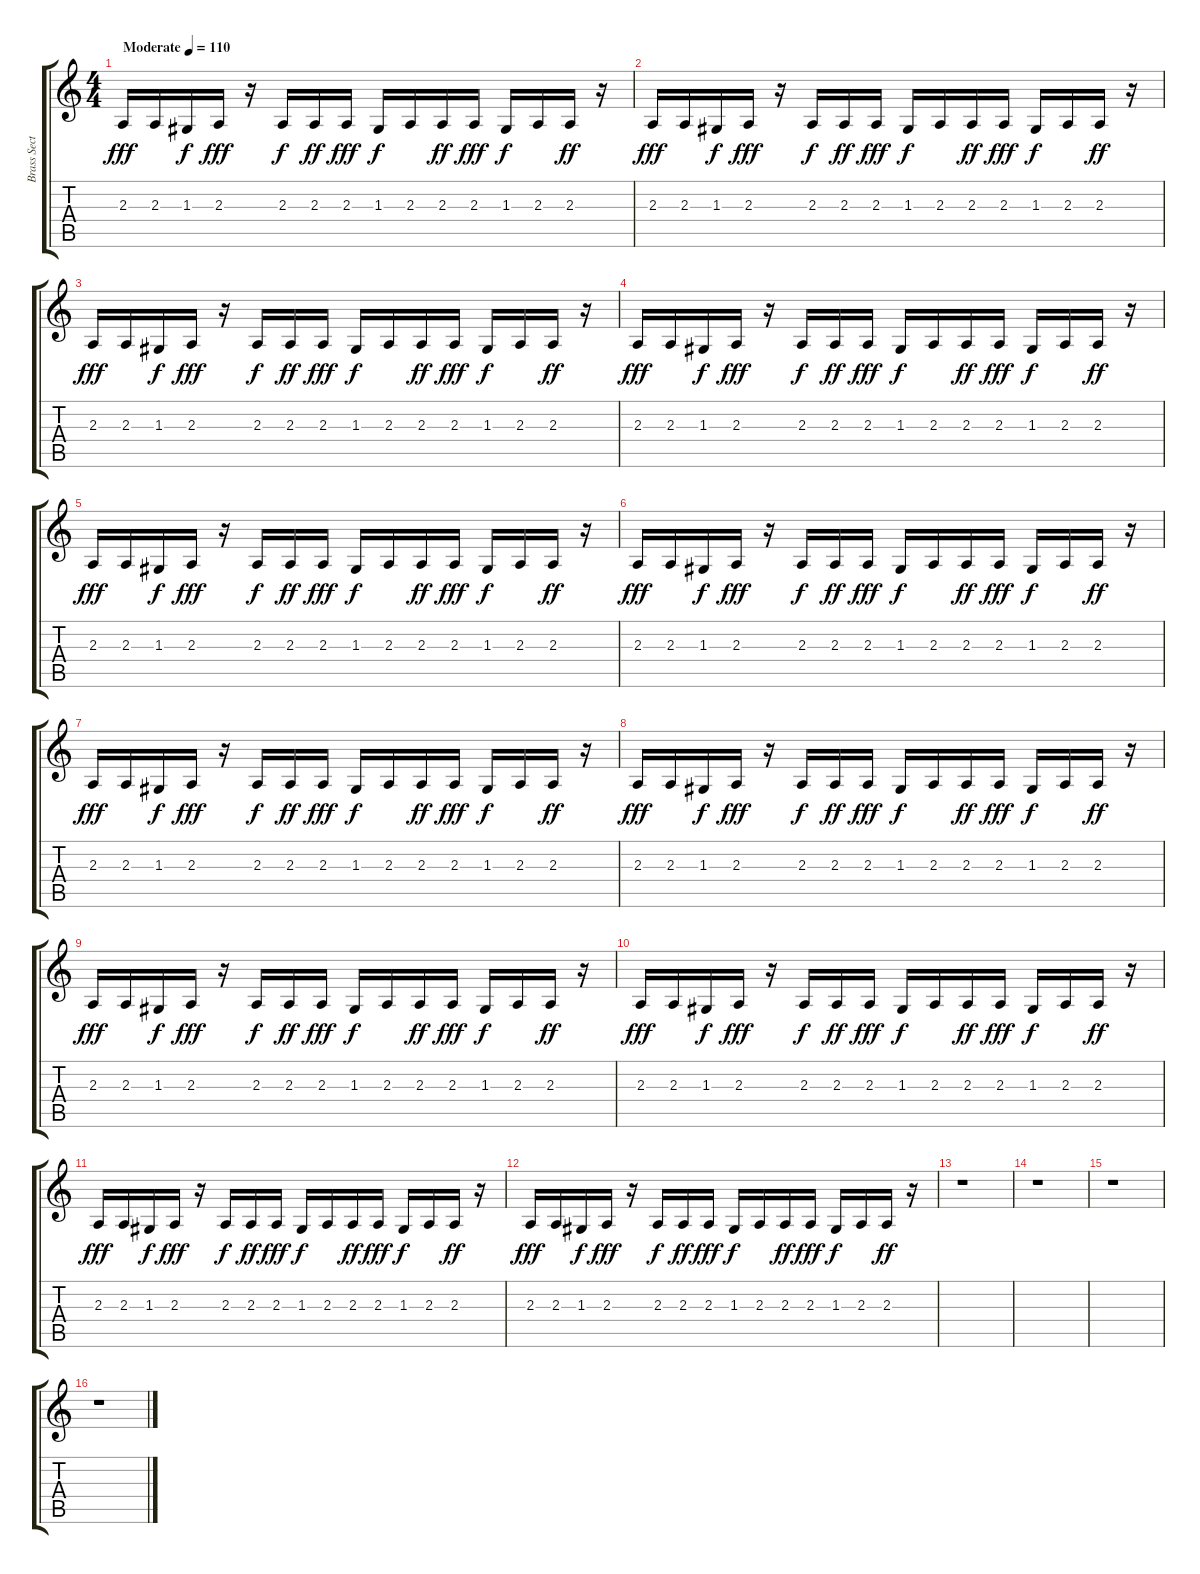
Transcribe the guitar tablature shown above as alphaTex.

\track ("Brass Section" "Brass Sect") {instrument brasssection}
\staff {score tabs}
\tuning (E4 B3 G3 D3 A2 E2) {hide}
\ts (4 4)
\tempo (110 "Moderate")
\clef g2
\ks c
2.3.16{dy fff instrument brasssection} 2.3.16 1.3.16{dy f} 2.3.16{dy fff} r.16 2.3.16{dy f} 2.3.16{dy ff} 2.3.16{dy fff} 1.3.16{dy f} 2.3.16 2.3.16{dy ff} 2.3.16{dy fff} 1.3.16{dy f} 2.3.16 2.3.16{dy ff} r.16 |
2.3.16{dy fff} 2.3.16 1.3.16{dy f} 2.3.16{dy fff} r.16 2.3.16{dy f} 2.3.16{dy ff} 2.3.16{dy fff} 1.3.16{dy f} 2.3.16 2.3.16{dy ff} 2.3.16{dy fff} 1.3.16{dy f} 2.3.16 2.3.16{dy ff} r.16 |
2.3.16{dy fff} 2.3.16 1.3.16{dy f} 2.3.16{dy fff} r.16 2.3.16{dy f} 2.3.16{dy ff} 2.3.16{dy fff} 1.3.16{dy f} 2.3.16 2.3.16{dy ff} 2.3.16{dy fff} 1.3.16{dy f} 2.3.16 2.3.16{dy ff} r.16 |
2.3.16{dy fff} 2.3.16 1.3.16{dy f} 2.3.16{dy fff} r.16 2.3.16{dy f} 2.3.16{dy ff} 2.3.16{dy fff} 1.3.16{dy f} 2.3.16 2.3.16{dy ff} 2.3.16{dy fff} 1.3.16{dy f} 2.3.16 2.3.16{dy ff} r.16 |
2.3.16{dy fff} 2.3.16 1.3.16{dy f} 2.3.16{dy fff} r.16 2.3.16{dy f} 2.3.16{dy ff} 2.3.16{dy fff} 1.3.16{dy f} 2.3.16 2.3.16{dy ff} 2.3.16{dy fff} 1.3.16{dy f} 2.3.16 2.3.16{dy ff} r.16 |
2.3.16{dy fff} 2.3.16 1.3.16{dy f} 2.3.16{dy fff} r.16 2.3.16{dy f} 2.3.16{dy ff} 2.3.16{dy fff} 1.3.16{dy f} 2.3.16 2.3.16{dy ff} 2.3.16{dy fff} 1.3.16{dy f} 2.3.16 2.3.16{dy ff} r.16 |
2.3.16{dy fff} 2.3.16 1.3.16{dy f} 2.3.16{dy fff} r.16 2.3.16{dy f} 2.3.16{dy ff} 2.3.16{dy fff} 1.3.16{dy f} 2.3.16 2.3.16{dy ff} 2.3.16{dy fff} 1.3.16{dy f} 2.3.16 2.3.16{dy ff} r.16 |
2.3.16{dy fff} 2.3.16 1.3.16{dy f} 2.3.16{dy fff} r.16 2.3.16{dy f} 2.3.16{dy ff} 2.3.16{dy fff} 1.3.16{dy f} 2.3.16 2.3.16{dy ff} 2.3.16{dy fff} 1.3.16{dy f} 2.3.16 2.3.16{dy ff} r.16 |
2.3.16{dy fff} 2.3.16 1.3.16{dy f} 2.3.16{dy fff} r.16 2.3.16{dy f} 2.3.16{dy ff} 2.3.16{dy fff} 1.3.16{dy f} 2.3.16 2.3.16{dy ff} 2.3.16{dy fff} 1.3.16{dy f} 2.3.16 2.3.16{dy ff} r.16 |
2.3.16{dy fff} 2.3.16 1.3.16{dy f} 2.3.16{dy fff} r.16 2.3.16{dy f} 2.3.16{dy ff} 2.3.16{dy fff} 1.3.16{dy f} 2.3.16 2.3.16{dy ff} 2.3.16{dy fff} 1.3.16{dy f} 2.3.16 2.3.16{dy ff} r.16 |
2.3.16{dy fff} 2.3.16 1.3.16{dy f} 2.3.16{dy fff} r.16 2.3.16{dy f} 2.3.16{dy ff} 2.3.16{dy fff} 1.3.16{dy f} 2.3.16 2.3.16{dy ff} 2.3.16{dy fff} 1.3.16{dy f} 2.3.16 2.3.16{dy ff} r.16 |
2.3.16{dy fff} 2.3.16 1.3.16{dy f} 2.3.16{dy fff} r.16 2.3.16{dy f} 2.3.16{dy ff} 2.3.16{dy fff} 1.3.16{dy f} 2.3.16 2.3.16{dy ff} 2.3.16{dy fff} 1.3.16{dy f} 2.3.16 2.3.16{dy ff} r.16 |
r.1 |
r.1 |
r.1 |
r.1
